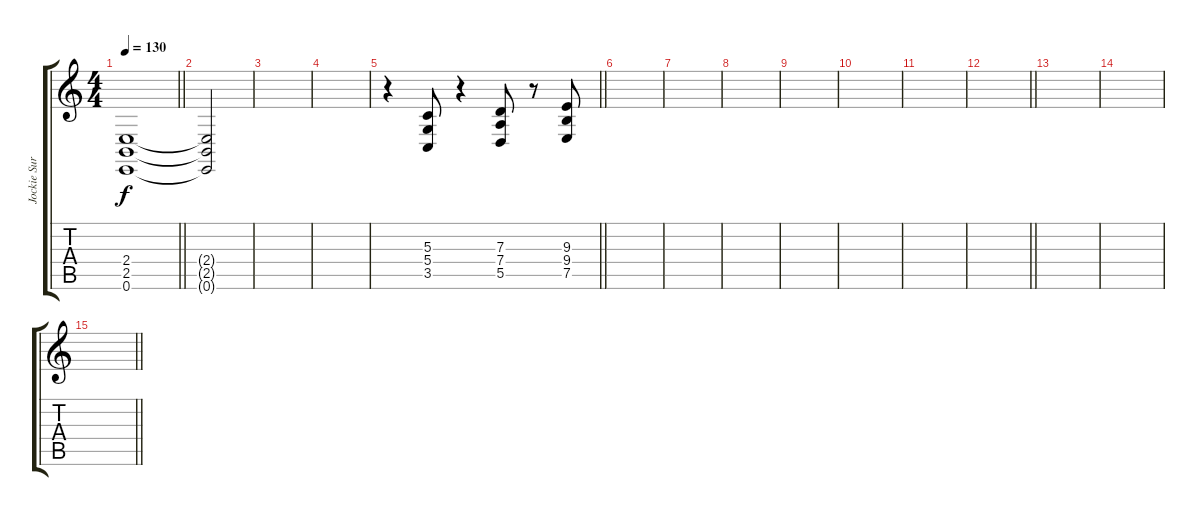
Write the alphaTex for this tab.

\track ("Jockie Surjoprajogo (keyboard)" "Jockie Sur") {instrument stringensemble1}
\staff {score tabs}
\tuning (E4 B3 G3 D3 A2 E2) {hide}
\ts (4 4)
\tempo 130
\clef g2
\barLineRight lightlight
\ks c
(2.4 2.5 0.6).1{dy f} |
(2.4{t} 2.5{t} 0.6{t}).2 |
|
|
\barLineRight lightlight
r.4 (5.3 5.4 3.5).8 r.4 (7.3 7.4 5.5).8 r.8 (9.3 9.4 7.5).8 |
|
|
|
|
|
|
\barLineRight lightlight
|
|
|
\barLineRight lightlight
